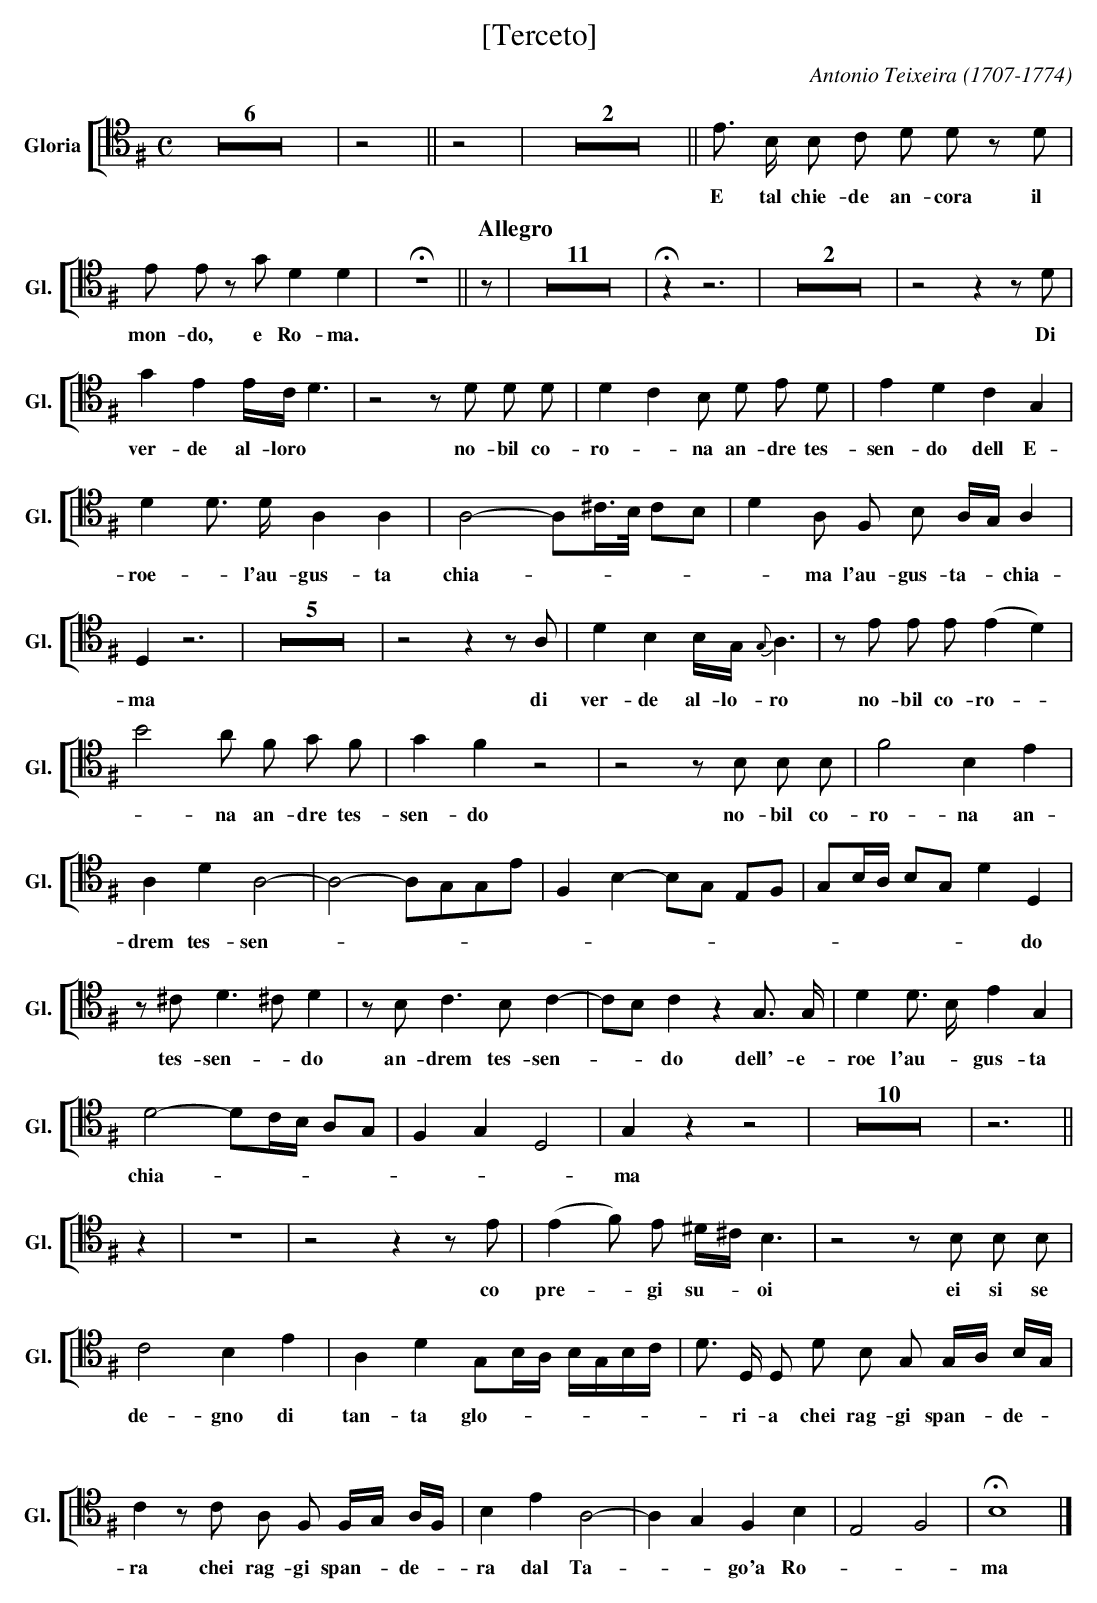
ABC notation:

X:1
T:[Terceto]
C:Antonio Teixeira (1707-1774)
M:C
L:1/4
K:G
V: 10 clef=tenor name="Gloria" sname="Gl."
%%staves [ 10 ]
Z6 | z2 || z2 | Z2  || [L:1/8] E> B, B, C D D z D | E E z G D2 D2 | [L:1/4]!fermata!z4 || \
w: E tal chie-de an-cora il mon-do, e Ro-ma.
[Q: "Allegro"] z/ | Z11 | !fermata!zz3 | Z2 | z2zz/D/ | GEE//C//D3/2 | z2 z/ \
w: Di ver-de al-loro
     D/ D/ D/  | D C B,/ D/ E/ D/ | E D C G, | D D/> D/ A,A, |  A,2-A,/^C//>B,// C/B,/ |  D A,/ F,/ B,/ A,//G,// A, | D, z3 | \
w: no-bil co-ro--na an-dre tes-sen-do dell E-roe-*  l'au-gus-ta chia-------ma  l'au-gus-ta-* chia-ma
     Z5 | z2zz/A,/ | DB, B,//G,//{G,}A,3/2 | z/E/ E/ E/ (E D) | B2 A/ F/ G/ F/ | G F z2 |  \
w: di ver-de al-lo-ro no-bil co-ro---na an-dre tes-sen-do
       z2 z/ B,/ B,/ B,/ | F2B,E | A,DA,2-|A,2-A,/G,/G,/E/|F,B,-B,/G,/ E,/F,/ | G,/B,//A,// B,/G,/ DD,|\
w: no-bil co-ro-na an-drem tes-sen------------------do
     z/ ^C/D>^CD | z/ B,/C>B,C -| C/B,/ C z \
w: tes-sen--do an-drem tes-sen---do
     G,/> G,/ | DD/> B,/ EG,| D2-D/C//B,// A,/G,/ |  F, G,D,2 | G,zz2| Z10 | z3 || z | z4 | \
w: dell'-e-roe l'au--gus-ta chia---------ma
     z2zz/E/| (EF/) E/ ^D//^C// B,3/2 | z2 \
w: co pre--gi su--oi
     z/ B,/ B,/ B,/ | C2B,E|A,D G,/B,//A,// B,//G,//B,//C// | D/> D,/ D,/ D/ B,/ G,/ G,//A,// B,//G,// | C \
w: ei si se de-gno di tan-ta glo--------ri-a chei rag-gi span--de--ra
    z/ C/ A,/ F,/ F,//G,// A,//F,// | B,EA,2-|A,G,F,B,| E,2F,2| !fermata!B,4 |] \
w: chei rag-gi span--de--ra dal Ta---go'a Ro---ma
